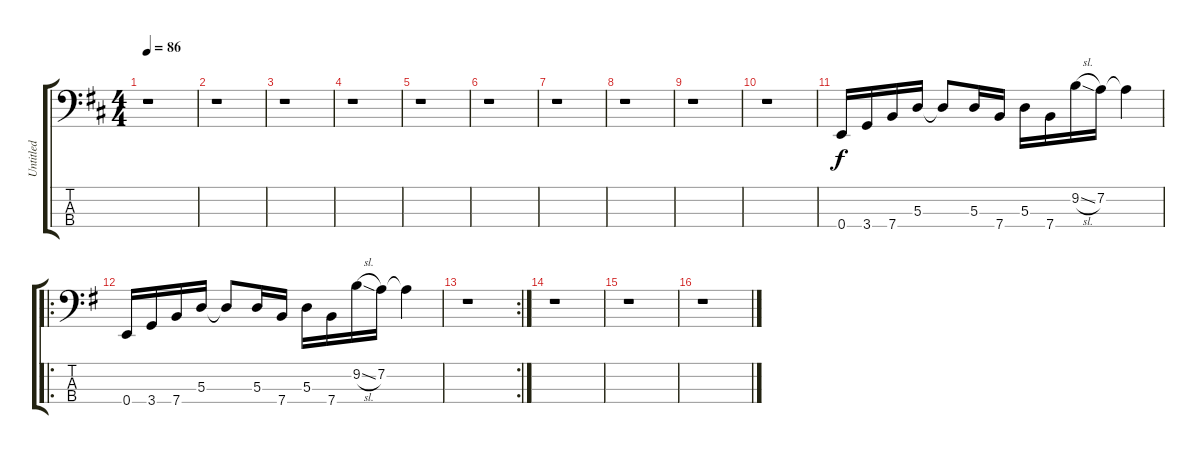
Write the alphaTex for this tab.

\track ("Untitled" "Untitled") {instrument electricbassfinger}
\staff {score tabs}
\tuning (G2 D2 A1 E1) {hide}
\ts (4 4)
\tempo 86
\clef f4
\ks d
r.1{dy f} |
r.1 |
r.1 |
r.1 |
r.1 |
r.1 |
r.1 |
r.1 |
r.1 |
r.1 |
0.4.16 3.4.16 7.4.16 5.3.16 5.3{t}.8 5.3.16 7.4.16 5.3.16 7.4.16 9.2{sl}.16 7.2.16 7.2{t}.4 |
\ro
\ks g
0.4.16 3.4.16 7.4.16 5.3.16 5.3{t}.8 5.3.16 7.4.16 5.3.16 7.4.16 9.2{sl}.16 7.2.16 7.2{t}.4 |
\rc 2
r.1 |
r.1 |
r.1 |
r.1
